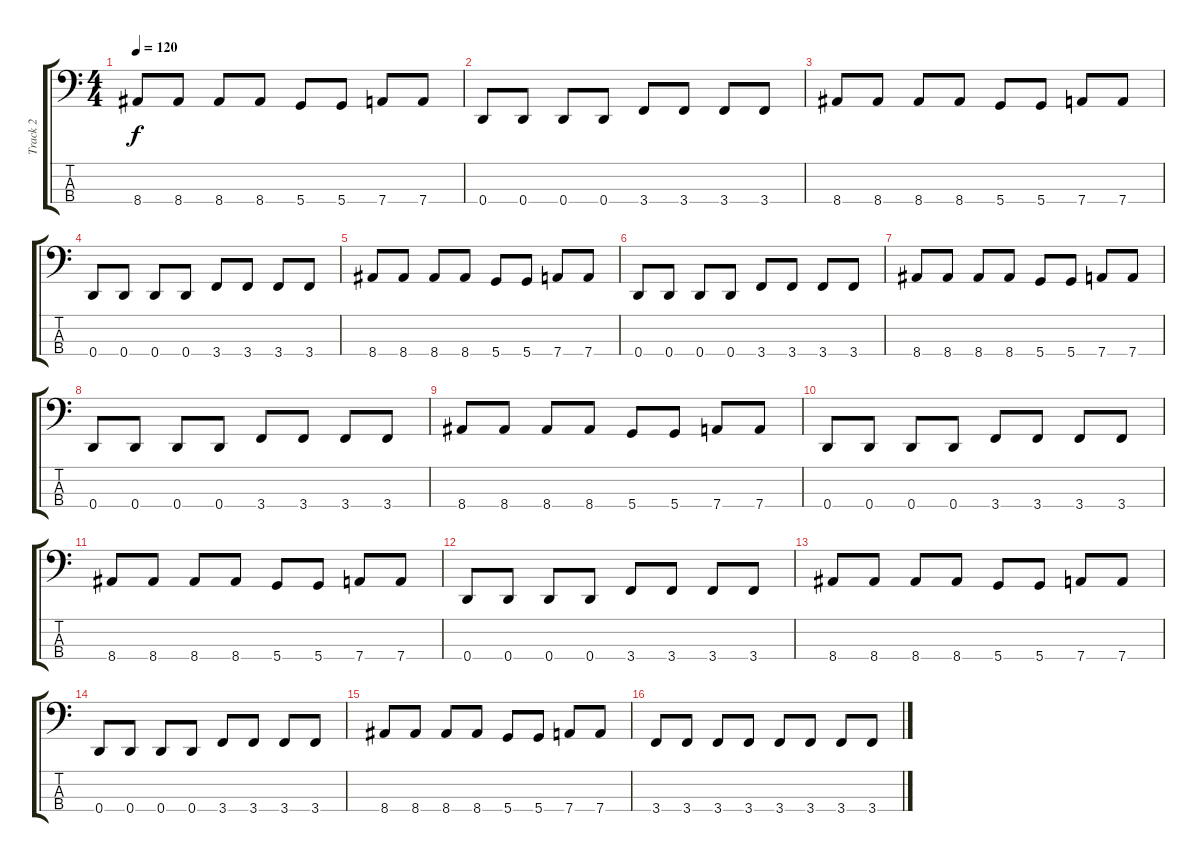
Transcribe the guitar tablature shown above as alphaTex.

\track ("Track 2" "Track 2") {instrument electricbassfinger}
\staff {score tabs}
\tuning (G2 D2 A1 D1) {hide}
\ts (4 4)
\tempo 120
\clef f4
\ks c
8.4.8{dy f} 8.4.8 8.4.8 8.4.8 5.4.8 5.4.8 7.4.8 7.4.8 |
0.4.8 0.4.8 0.4.8 0.4.8 3.4.8 3.4.8 3.4.8 3.4.8 |
8.4.8 8.4.8 8.4.8 8.4.8 5.4.8 5.4.8 7.4.8 7.4.8 |
0.4.8 0.4.8 0.4.8 0.4.8 3.4.8 3.4.8 3.4.8 3.4.8 |
8.4.8 8.4.8 8.4.8 8.4.8 5.4.8 5.4.8 7.4.8 7.4.8 |
0.4.8 0.4.8 0.4.8 0.4.8 3.4.8 3.4.8 3.4.8 3.4.8 |
8.4.8 8.4.8 8.4.8 8.4.8 5.4.8 5.4.8 7.4.8 7.4.8 |
0.4.8 0.4.8 0.4.8 0.4.8 3.4.8 3.4.8 3.4.8 3.4.8 |
8.4.8 8.4.8 8.4.8 8.4.8 5.4.8 5.4.8 7.4.8 7.4.8 |
0.4.8 0.4.8 0.4.8 0.4.8 3.4.8 3.4.8 3.4.8 3.4.8 |
8.4.8 8.4.8 8.4.8 8.4.8 5.4.8 5.4.8 7.4.8 7.4.8 |
0.4.8 0.4.8 0.4.8 0.4.8 3.4.8 3.4.8 3.4.8 3.4.8 |
8.4.8 8.4.8 8.4.8 8.4.8 5.4.8 5.4.8 7.4.8 7.4.8 |
0.4.8 0.4.8 0.4.8 0.4.8 3.4.8 3.4.8 3.4.8 3.4.8 |
8.4.8 8.4.8 8.4.8 8.4.8 5.4.8 5.4.8 7.4.8 7.4.8 |
3.4.8 3.4.8 3.4.8 3.4.8 3.4.8 3.4.8 3.4.8 3.4.8
